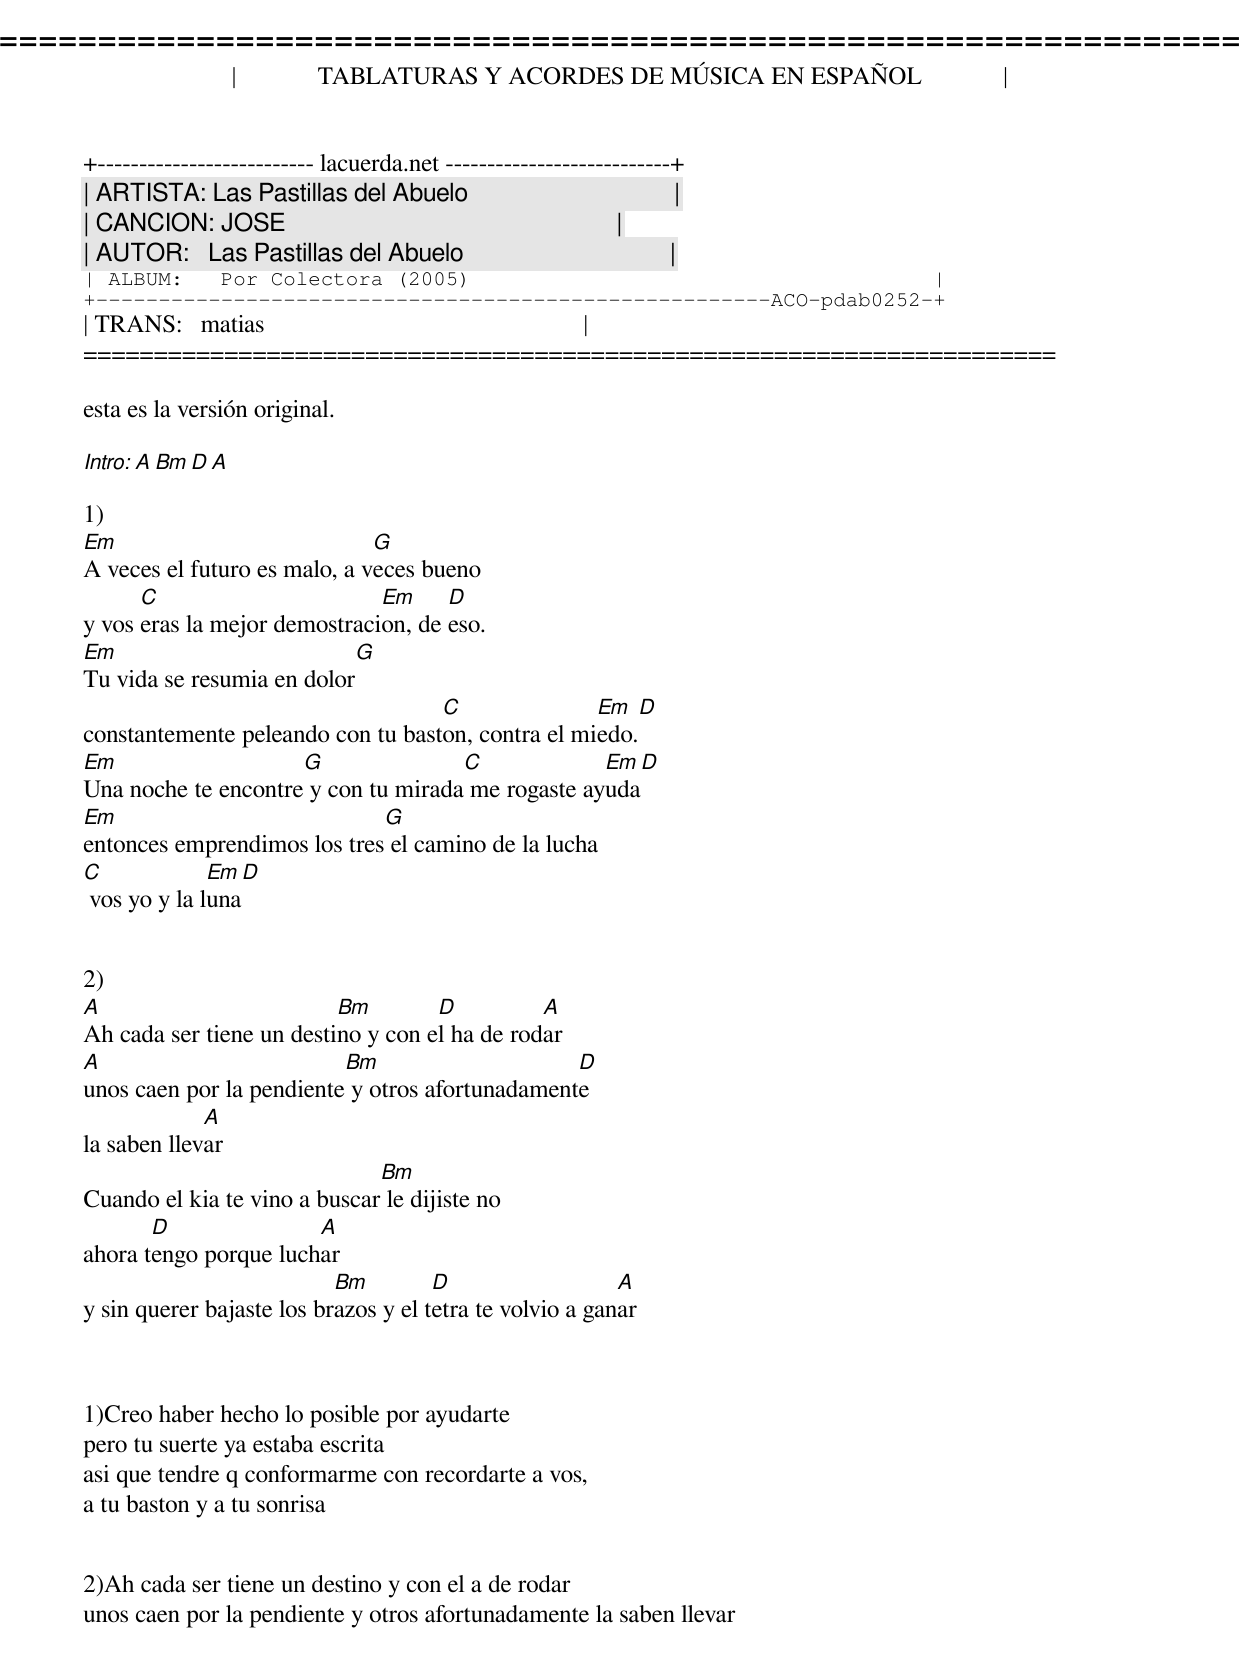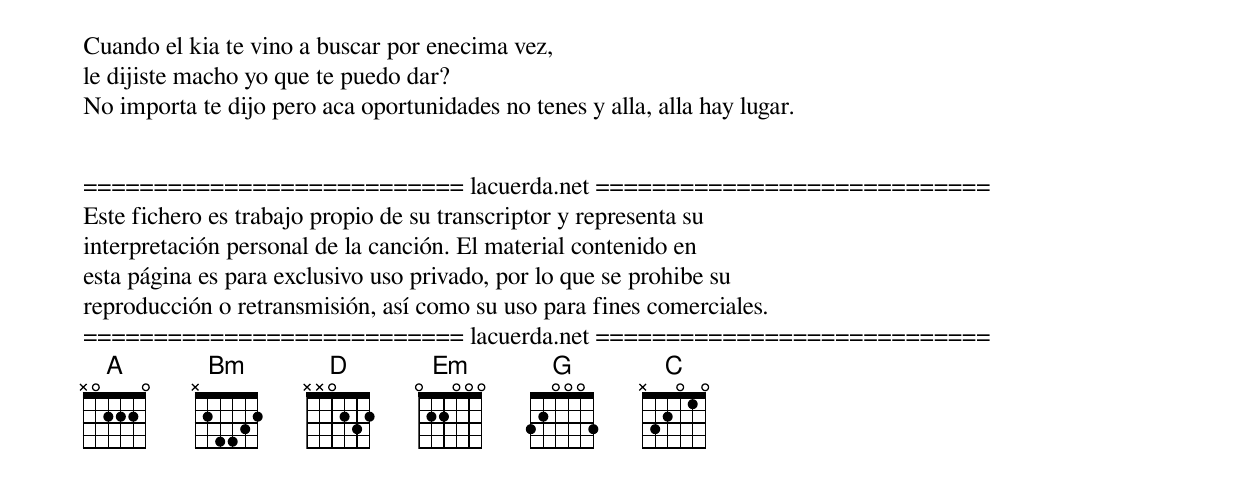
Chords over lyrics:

=====================================================================
|             TABLATURAS Y ACORDES DE MÚSICA EN ESPAÑOL             |
+-------------------------- lacuerda.net ---------------------------+
| ARTISTA: Las Pastillas del Abuelo                                 |
| CANCION: JOSE                                                     |
| AUTOR:   Las Pastillas del Abuelo                                 |
| ALBUM:   Por Colectora (2005)                                     |
+------------------------------------------------------ACO-pdab0252-+
| TRANS:   matias                                                   |
=====================================================================

esta es la versión original.

Intro: A Bm D A

1)
Em                            G
A veces el futuro es malo, a veces bueno
      C                       Em     D
y vos eras la mejor demostracion, de eso.
Em                         G
Tu vida se resumia en dolor
                                   C               Em   D
constantemente peleando con tu baston, contra el miedo.
Em                   G               C             Em   D
Una noche te encontre y con tu mirada me rogaste ayuda
Em                           G
entonces emprendimos los tres el camino de la lucha
C             Em    D
 vos yo y la luna


2)
A                         Bm        D          A
Ah cada ser tiene un destino y con el ha de rodar
A                         Bm                     D
unos caen por la pendiente y otros afortunadamente
             A
la saben llevar
                              Bm
Cuando el kia te vino a buscar le dijiste no
       D               A
ahora tengo porque luchar
                           Bm         D                   A
y sin querer bajaste los brazos y el tetra te volvio a ganar



1)Creo haber hecho lo posible por ayudarte
pero tu suerte ya estaba escrita
asi que tendre q conformarme con recordarte a vos,
a tu baston y a tu sonrisa


2)Ah cada ser tiene un destino y con el a de rodar
unos caen por la pendiente y otros afortunadamente la saben llevar
Cuando el kia te vino a buscar por enecima vez,
le dijiste macho yo que te puedo dar?
No importa te dijo pero aca oportunidades no tenes y alla, alla hay lugar.


=========================== lacuerda.net ============================
Este fichero es trabajo propio de su transcriptor y representa su
interpretación personal de la canción. El material contenido en
esta página es para exclusivo uso privado, por lo que se prohibe su
reproducción o retransmisión, así como su uso para fines comerciales.
=========================== lacuerda.net ============================
